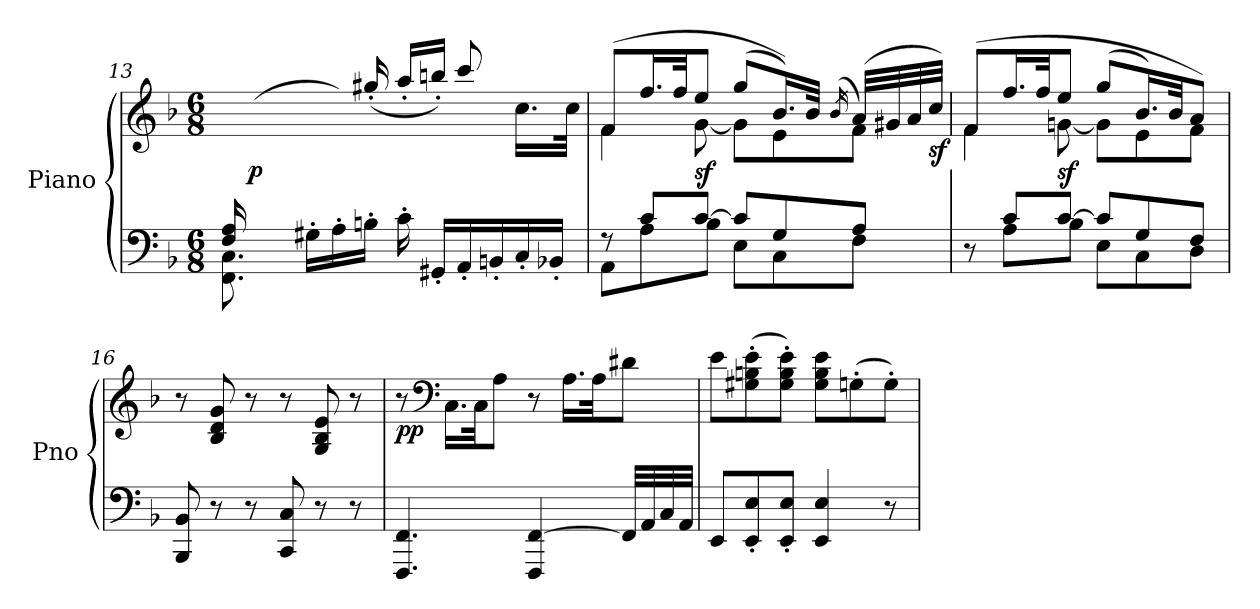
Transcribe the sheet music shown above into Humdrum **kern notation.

**kern	**kern	**dynam
*part1	*part1	*part1
*staff2	*staff1	*staff1/2
*I"Piano	*	*
*I'Pno	*	*
!!LO:LB:g=z
*clefF4	*clefG2	*
*k[b-]	*k[b-]	*
*M6/8	*M6/8	*
=13	=13	=13
*^	*	*
16F/ 16A/LL	8.FF\ 8.C\	16ryy	.
!	!	!	!LO:DY:b
2ryy	.	(16g#X'\	p
.	.	16a'\	.
.	16G#X'\LL	16bn'\	.
.	16A'\	16cc'\JJ)	.
.	16Bn'\JJ	(>16gg#X'/	.
.	16c'\	16aa'/LL	.
.	16GG#X'/LL	16bbn'/JJ)	.
.	16AA'/	8ccc/	.
8.ryy	16BBn'/	.	.
.	16C'/	16.cc\LL	.
.	16BB-X'/JJ	.	.
.	.	32cc\JJk	.
=14	=14	=14	=14
*	*	*^	*
!	!	!	!	!LO:DY:b
8rF	8AA\L	(8f/L	4f\	other-dynamics
8c/L	8A\	16.ff/L	.	.
.	.	32ff/JK	.	.
!	!	!	!	!LO:DY:b
[8c/J	8B-\J	8ee/J	[8g\	sf
8c/L]	8E\L	(8gg/L	8g\L]	.
8G/	8C\	16.b-/L))	8e\	.
.	.	32b-/JJk	.	.
.	.	(16qb-/	.	.
8A/J	8F\J	(32a/LLL)	8f\J	.
.	.	32g#X/	.	.
.	.	32a/	.	.
!	!	!	!	!LO:DY:b
.	.	32cc/JJJ)	.	sf
=15	=15	=15	=15	=15
!	!	!	!	!LO:DY:b
!	!	!	!	!LO:DY:n=1:b
8r	8ryy	(8f/L	4f\	p other-dynamics
8c/L	8A\L	16.ff/L	.	.
.	.	32ff/JK	.	.
!	!	!	!	!LO:DY:n=2:b
[8c/J	8B-\J	8ee/J	[8gn\	sf
8c/L]	8E\L	(8gg/L	8g\L]	.
8G/	8C\	16.b-/L)	8e\	.
.	.	32b-/JK	.	.
8F/J	8D\J	8a/J)	8f\J	.
!!LO:LB:g=z
=16	=16	=16	=16	=16
!	!	!	!	!LO:DY:b
*v	*v	*	*	*
*	*v	*v	*
8BBB-/ 8BB-/	8r	other-dynamics
8r	8B-/ 8d/ 8g/	.
8r	8r	.
8CC/ 8C/	8r	.
8r	8G/ 8B-/ 8e/	.
8r	8r	.
=17	=17	=17
!	!	!LO:DY:b
4.FFF/ 4.FF/	8r	pp
*	*clefF4	*
.	16.C\LL	.
.	32C\JK	.
.	8A\J	.
4FFF/ [4FF/	8r	.
.	16.A\LL	.
.	32A\JK	.
32FF/LLL]	8d#X\J	.
32AA/	.	.
32C/	.	.
32AA/JJJ	.	.
=18	=18	=18
8EE/L	8e\L	.
8EE/' 8E/'	(8G#X\' 8Bn\' 8e\'	.
8EE/' 8E/'J	8G#\' 8B\' 8e\'J)	.
4EE/ 4E/	8G#\ 8B\ 8e\L	.
!	!	!LO:DY:b
.	(8Gn'\	other-dynamics
8r	8G'\J)	.
=	=	=
*-	*-	*-
